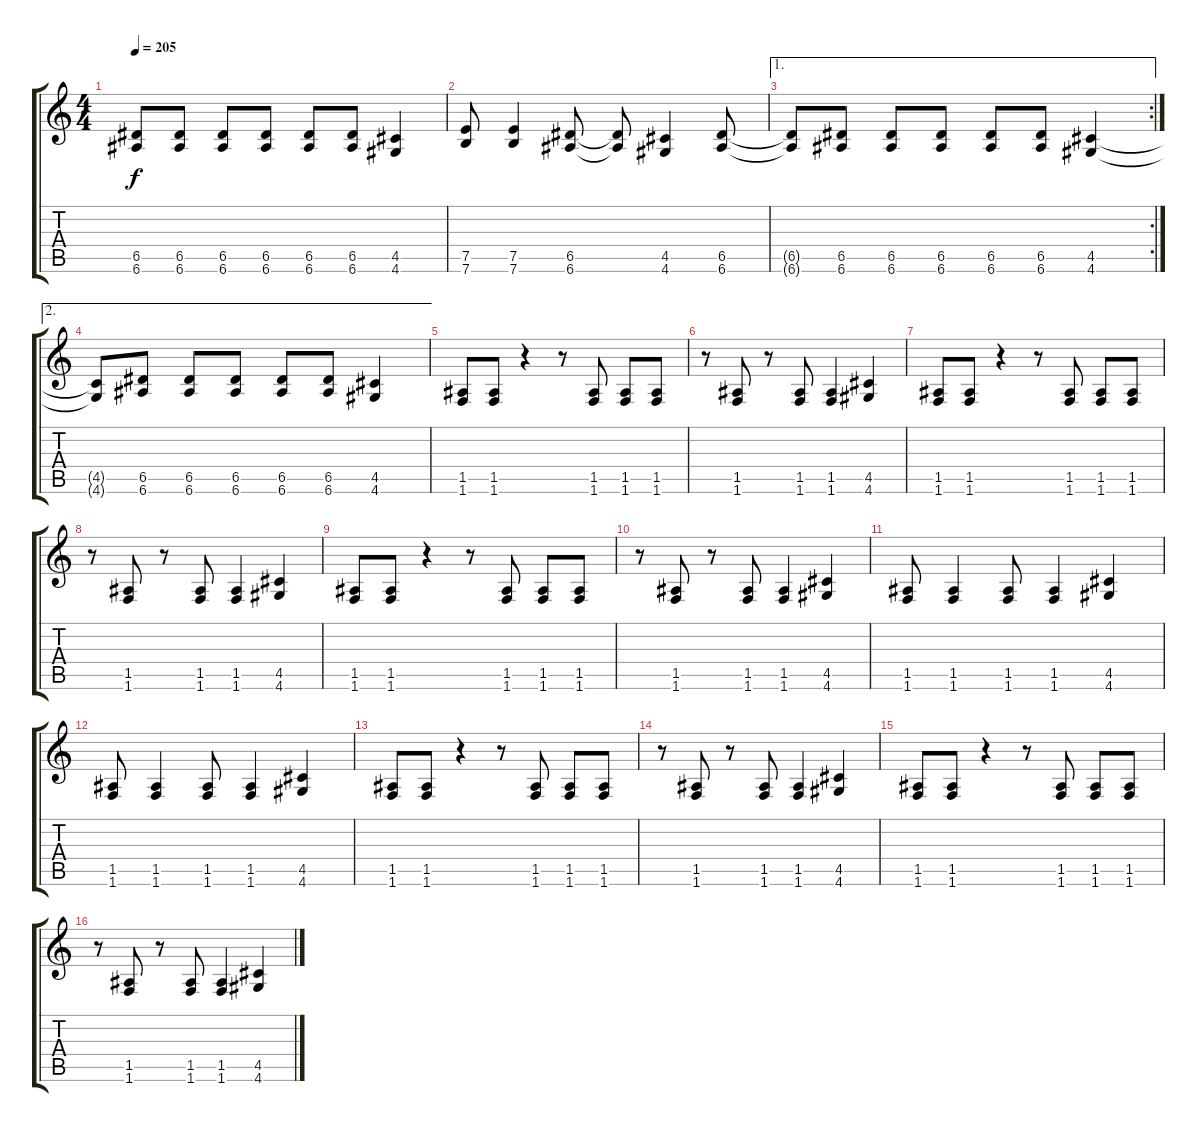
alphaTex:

\track "" {instrument overdrivenguitar}
\staff {score tabs}
\tuning (E4 B3 G3 D3 A2 E2) {hide}
\ts (4 4)
\tempo 205
\clef g2
\ks c
(6.5{t} 6.6{t}).8{dy f} (6.5 6.6).8 (6.5 6.6).8 (6.5 6.6).8 (6.5 6.6).8 (6.5 6.6).8 (4.5 4.6).4 |
(7.5 7.6).8 (7.5 7.6).4 (6.5 6.6).8 (6.5{t} 6.6{t}).8 (4.5 4.6).4 (6.5 6.6).8 |
\ae 1
\rc 2
(6.5{t} 6.6{t}).8 (6.5 6.6).8 (6.5 6.6).8 (6.5 6.6).8 (6.5 6.6).8 (6.5 6.6).8 (4.5 4.6).4 |
\ae 2
(4.5{t} 4.6{t}).8 (6.5 6.6).8 (6.5 6.6).8 (6.5 6.6).8 (6.5 6.6).8 (6.5 6.6).8 (4.5 4.6).4 |
(1.5 1.6).8{txt "" instrument distortionguitar} (1.5 1.6).8 r.4 r.8 (1.5 1.6).8 (1.5 1.6).8 (1.5 1.6).8 |
r.8 (1.5 1.6).8 r.8 (1.5 1.6).8{txt ""} (1.5 1.6).4{instrument overdrivenguitar} (4.5 4.6).4 |
(1.5 1.6).8{txt "" instrument distortionguitar} (1.5 1.6).8 r.4 r.8 (1.5 1.6).8 (1.5 1.6).8 (1.5 1.6).8 |
r.8 (1.5 1.6).8 r.8 (1.5 1.6).8{txt ""} (1.5 1.6).4{instrument overdrivenguitar} (4.5 4.6).4 |
(1.5 1.6).8{txt "" instrument distortionguitar} (1.5 1.6).8 r.4 r.8 (1.5 1.6).8 (1.5 1.6).8 (1.5 1.6).8 |
r.8 (1.5 1.6).8 r.8 (1.5 1.6).8{txt ""} (1.5 1.6).4{instrument overdrivenguitar} (4.5 4.6).4 |
(1.5 1.6).8{txt "" instrument distortionguitar} (1.5 1.6).4 (1.5 1.6).8{txt ""} (1.5 1.6).4{instrument overdrivenguitar} (4.5 4.6).4 |
(1.5 1.6).8{txt "" instrument distortionguitar} (1.5 1.6).4 (1.5 1.6).8{txt ""} (1.5 1.6).4{instrument overdrivenguitar} (4.5 4.6).4 |
(1.5 1.6).8{txt "" instrument distortionguitar} (1.5 1.6).8 r.4 r.8 (1.5 1.6).8 (1.5 1.6).8 (1.5 1.6).8 |
r.8 (1.5 1.6).8 r.8 (1.5 1.6).8{txt ""} (1.5 1.6).4{instrument overdrivenguitar} (4.5 4.6).4 |
(1.5 1.6).8{txt "" instrument distortionguitar} (1.5 1.6).8 r.4 r.8 (1.5 1.6).8 (1.5 1.6).8 (1.5 1.6).8 |
r.8 (1.5 1.6).8 r.8 (1.5 1.6).8{txt ""} (1.5 1.6).4{instrument overdrivenguitar} (4.5 4.6).4
